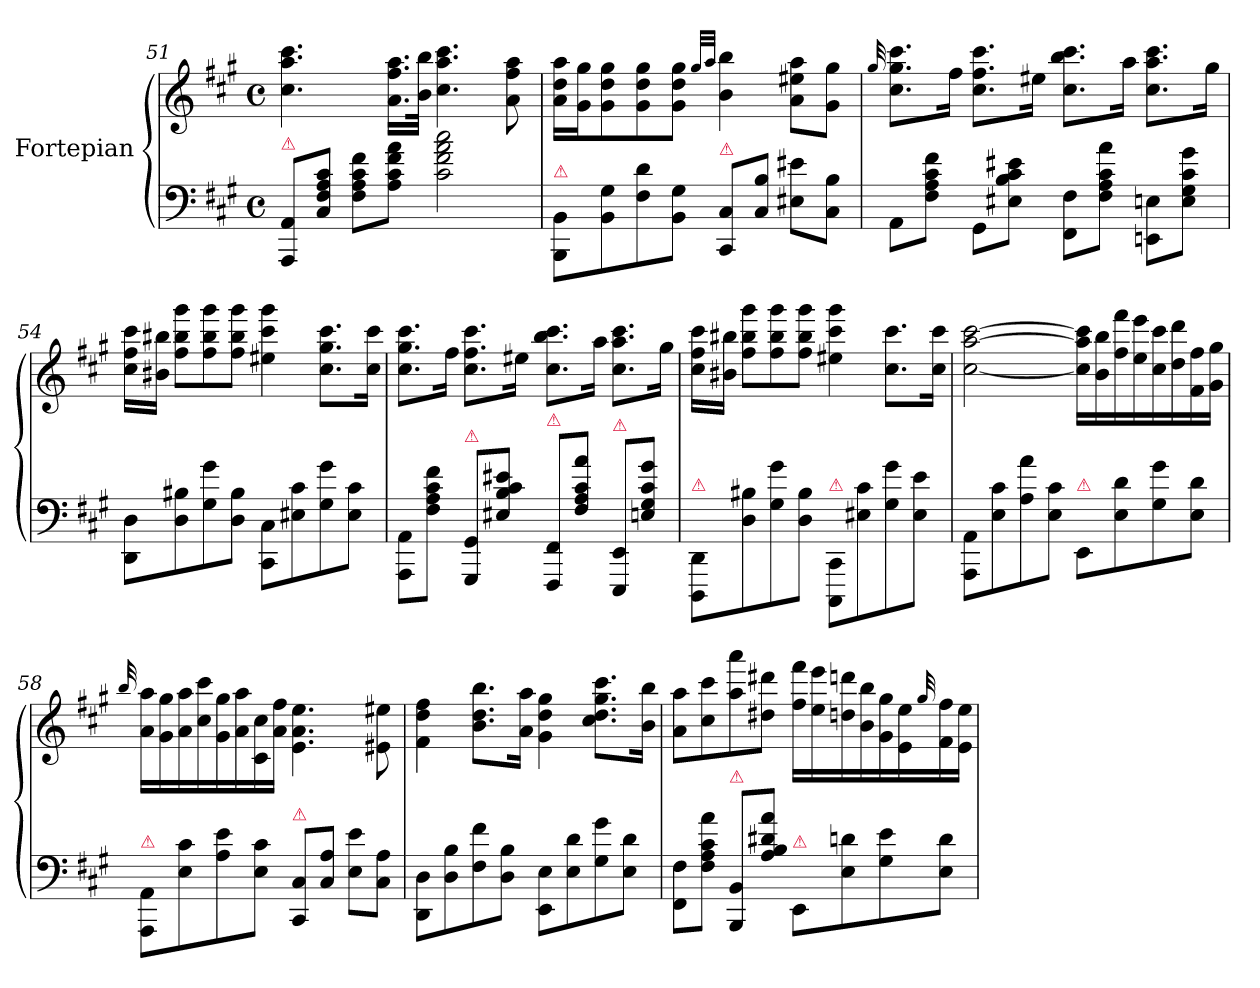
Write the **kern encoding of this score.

**kern	**kern
*part2	*part1
*staff2	*staff1
*I"Fortepian	*I"Fortepian
*clefF4	*clefG2
*k[f#c#g#]	*k[f#c#g#]
*f#:	*f#:
*M4/4	*M4/4
*met(c)	*met(c)
=51	=51
!LO:TX:a:color=crimson:t=⚠	!
8AAA/ 8AA/L	4.cc#\ 4.aa\ 4.ccc#\
8C#\ 8F#\ 8A\ 8c#\J	.
8F#\ 8A\ 8c#\ 8f#\L	.
8A\ 8c#\ 8f#\ 8a\J	16.a\ 16.ff#\ 16.aa\LL
.	32b\ 32bb\JJk
2c#\ 2f#\ 2a\ 2cc#\	4.cc#\ 4.aa\ 4.ccc#\
.	8a\ 8ff#\ 8aa\
=52	=52
!LO:TX:a:color=crimson:t=⚠	!
8BBB/ 8BB/L	16a\ 16dd\ 16aa\LL
.	16g#\ 16gg#\J
8BB\ 8G#\	8g#\ 8dd\ 8gg#\
8F#\ 8d\	8g#\ 8dd\ 8gg#\
8BB\ 8G#\J	8g#\ 8dd\ 8gg#\J
.	32qqgg#/LLL
.	32qqaa/JJJ
!LO:TX:a:color=crimson:t=⚠	!
8CC#/ 8C#/L	4b\ 4bb\
8C#\ 8B\J	.
8E#X\ 8e#X\L	8a\ 8ee#X\ 8aa\L
8C#\ 8B\J	8g#\ 8gg#\J
=53	=53
.	32qqgg#/
8AA\L	8.cc#\ 8.gg#\ 8.ccc#\L
8F#\ 8A\ 8c#\ 8f#\J	.
.	16ff#\Jk
8GG#\L	8.cc#\ 8.ff#\ 8.ccc#\L
8E#X\ 8B\ 8c#\ 8e#X\J	.
.	16ee#X\Jk
8FF#\ 8F#\L	8.cc#\ 8.bb\ 8.ccc#\L
8F#\ 8A\ 8c#\ 8a\J	.
.	16aa\Jk
8EEn\ 8En\L	8.cc#\ 8.aa\ 8.ccc#\L
8E\ 8G#\ 8c#\ 8g#\J	.
.	16gg#\Jk
=54	=54
8DD\ 8D\L	16cc#\ 16ff#\ 16ccc#\LL
.	16b#X\ 16bb#X\JJ
8D\ 8B#X\	8ff#\ 8bb#\ 8ggg#\L
8G#\ 8g#\	8ff#\ 8bb#\ 8ggg#\
8D\ 8B#\J	8ff#\ 8bb#\ 8ggg#\J
8CC#\ 8C#\L	4ee#X\ 4ccc#\ 4ggg#\
8E#X\ 8c#\	.
8G#\ 8g#\	8.cc#\ 8.gg#\ 8.ccc#\L
8E#\ 8c#\J	.
.	16cc#\ 16ccc#\Jk
=55	=55
8AAA\ 8AA\L	8.cc#\ 8.gg#\ 8.ccc#\L
8F#\ 8A\ 8c#\ 8f#\J	.
.	16ff#\Jk
!LO:TX:a:color=crimson:t=⚠	!
8GGG#/ 8GG#/L	8.cc#\ 8.ff#\ 8.ccc#\L
8E#X\ 8B\ 8c#\ 8e#X\J	.
.	16ee#X\Jk
!LO:TX:a:color=crimson:t=⚠	!
8FFF#/ 8FF#/L	8.cc#\ 8.bb\ 8.ccc#\L
8F#\ 8A\ 8c#\ 8a\J	.
.	16aa\Jk
!LO:TX:a:color=crimson:t=⚠	!
8EEE/ 8EE/L	8.cc#\ 8.aa\ 8.ccc#\L
8En\ 8G#\ 8c#\ 8g#\J	.
.	16gg#\Jk
=56	=56
!LO:TX:a:color=crimson:t=⚠	!
8DDD/ 8DD/L	16cc#\ 16ff#\ 16ccc#\LL
.	16b#X\ 16bb#X\JJ
8D\ 8B#X\	8ff#\ 8bb#\ 8ggg#\L
8G#\ 8g#\	8ff#\ 8bb#\ 8ggg#\
8D\ 8B#\J	8ff#\ 8bb#\ 8ggg#\J
!LO:TX:a:color=crimson:t=⚠	!
8CCC#/ 8CC#/L	4ee#X\ 4ccc#\ 4ggg#\
8E#X\ 8c#\	.
8G#\ 8g#\	8.cc#\ 8.ccc#\L
8E#\ 8e\J	.
.	16cc#\ 16ccc#\Jk
=57	=57
8AAA\ 8AA\L	[2cc#\ [2aa\ [2ccc#\
8E\ 8c#\	.
8A\ 8a\	.
8E\ 8c#\J	.
!LO:TX:a:color=crimson:t=⚠	!
8EE/L	16cc#]\ 16aa]\ 16ccc#]\LL
.	16b\ 16bb\
8E\ 8d\	16ff#\ 16fff#\
.	16ee\ 16eee\
8G#\ 8g#\	16cc#\ 16ccc#\
.	16dd\ 16ddd\
8E\ 8d\J	16f#\ 16ff#\
.	16g#\ 16gg#\JJ
=58	=58
.	32qqbb/
!LO:TX:a:color=crimson:t=⚠	!
8AAA/ 8AA/L	16a\ 16aa\LL
.	16g#\ 16gg#\
8E\ 8c#\	16a\ 16aa\
.	16cc#\ 16ccc#\
8A\ 8e\	16g#\ 16gg#\
.	16a\ 16aa\
8E\ 8c#\J	16c#\ 16cc#\
.	16a\ 16ff#\JJ
!LO:TX:a:color=crimson:t=⚠	!
8CC#/ 8C#/L	4.e\ 4.a\ 4.ee\
8C#\ 8A\J	.
8E\ 8e\L	.
8C#\ 8A\J	8e#X\ 8ee#X\
=59	=59
8DD\ 8D\L	4f#\ 4dd\ 4ff#\
8D\ 8B\	.
8F#\ 8f#\	8.b\ 8.dd\ 8.bb\L
8D\ 8B\J	.
.	16a\ 16aa\Jk
8EE\ 8E\L	4g#\ 4dd\ 4gg#\
8E\ 8d\	.
8G#\ 8g#\	8.cc#\ 8.dd\ 8.gg#\ 8.ccc#\L
8E\ 8d\J	.
.	16b\ 16bb\Jk
=60	=60
8FF#\ 8F#\L	8a\ 8aa\L
8F#\ 8A\ 8c#\ 8a\J	8cc#\ 8ccc#\
!LO:TX:a:color=crimson:t=⚠	!
8BBB/ 8BB/L	8aa\ 8aaa\
8A\ 8B\ 8d#X\ 8a\J	8dd#X\ 8ddd#X\J
!LO:TX:a:color=crimson:t=⚠	!
8EE/L	16ff#\ 16fff#\LL
.	16ee\ 16eee\
8E\ 8dn\	16ddn\ 16dddn\
.	16b\ 16bb\
8G#\ 8e\	16g#\ 16gg#\
.	16e\ 16ee\
.	32qqgg#/
8E\ 8d\J	16f#\ 16ff#\
.	16e\ 16ee\JJ
=	=
*-	*-
